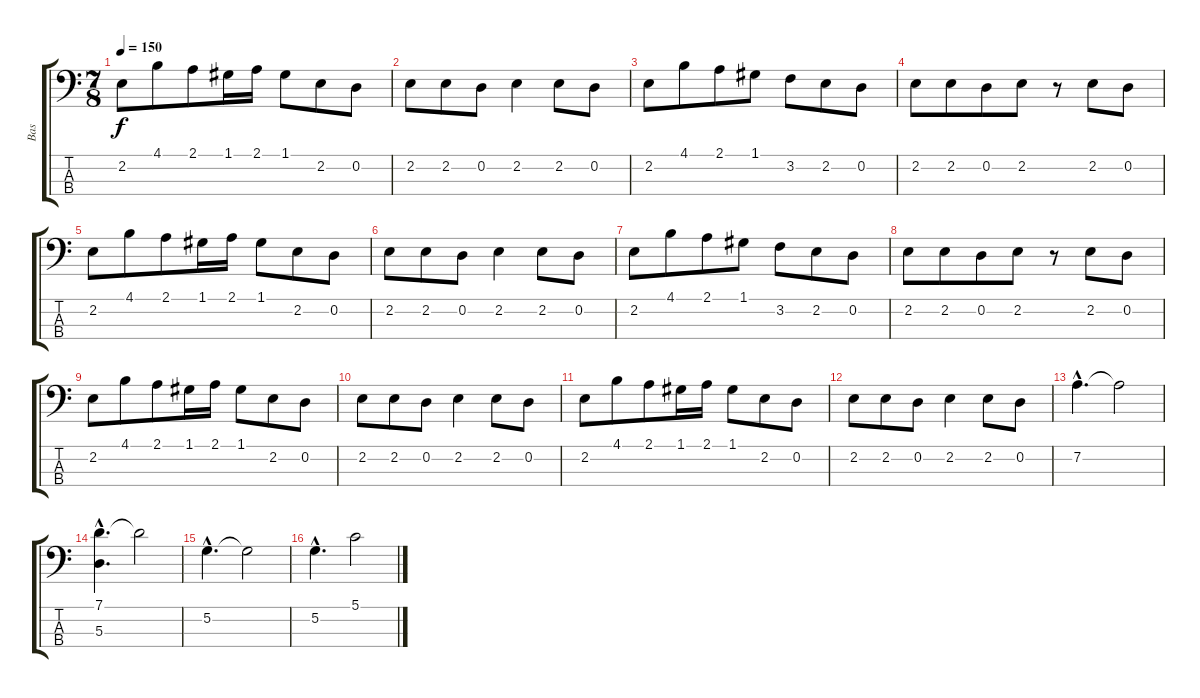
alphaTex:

\track ("Bas" "Bas") {instrument electricbasspick}
\staff {score tabs}
\tuning (G2 D2 A1 E1) {hide}
\ts (7 8)
\tempo 150
\clef f4
\ks c
2.2.8{dy f} 4.1.8 2.1.8 1.1.16 2.1.16 1.1.8 2.2.8 0.2.8 |
2.2.8 2.2.8 0.2.8 2.2.4 2.2.8 0.2.8 |
2.2.8 4.1.8 2.1.8 1.1.8 3.2.8 2.2.8 0.2.8 |
2.2.8 2.2.8 0.2.8 2.2.8 r.8 2.2.8 0.2.8 |
2.2.8 4.1.8 2.1.8 1.1.16 2.1.16 1.1.8 2.2.8 0.2.8 |
2.2.8 2.2.8 0.2.8 2.2.4 2.2.8 0.2.8 |
2.2.8 4.1.8 2.1.8 1.1.8 3.2.8 2.2.8 0.2.8 |
2.2.8 2.2.8 0.2.8 2.2.8 r.8 2.2.8 0.2.8 |
2.2.8 4.1.8 2.1.8 1.1.16 2.1.16 1.1.8 2.2.8 0.2.8 |
2.2.8 2.2.8 0.2.8 2.2.4 2.2.8 0.2.8 |
2.2.8 4.1.8 2.1.8 1.1.16 2.1.16 1.1.8 2.2.8 0.2.8 |
2.2.8 2.2.8 0.2.8 2.2.4 2.2.8 0.2.8 |
7.2{hac}.4{d} 7.2{t}.2 |
(7.1{hac} 5.3{hac}).4{d} 7.1{t}.2 |
5.2{hac}.4{d} 5.2{t}.2 |
5.2{hac}.4{d} 5.1.2
